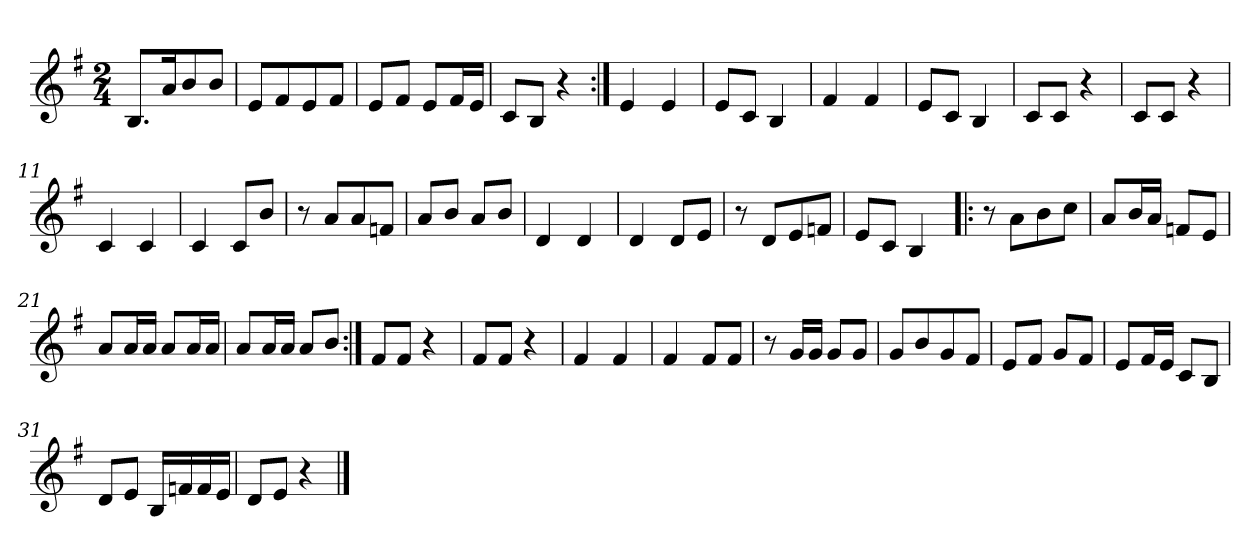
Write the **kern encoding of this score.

**kern
*part1
*staff1
*k[f#]
*G:
*M2/4
=1
8.BL
16aK
8b
8bJ
=2
8eL
8f#
8e
8f#J
=3
8eL
8f#J
8eL
16f#L
16eJJ
=4
8cL
8BJ
4r
=5:|!
4e
4e
=6
8eL
8cJ
4B
=7
4f#
4f#
=8
8eL
8cJ
4B
=9
8cL
8cJ
4r
=10
8cL
8cJ
4r
=11
4c
4c
=12
4c
8cL
8bJ
=13
8r
8aL
8a
8fnJ
=14
8aL
8bJ
8aL
8bJ
=15
4d
4d
=16
4d
8dL
8eJ
=17
8r
8dL
8e
8fnJ
=18
8eL
8cJ
4B
=19!|:
8r
8aL
8b
8ccJ
=20
8aL
16bL
16aJJ
8fnL
8eJ
=21
8aL
16aL
16aJJ
8aL
16aL
16aJJ
=22
8aL
16aL
16aJJ
8aL
8bJ
=23:|!
8f#L
8f#J
4r
=24
8f#L
8f#J
4r
=25
4f#
4f#
=26
4f#
8f#L
8f#J
=27
8r
16gLL
16gJJ
8gL
8gJ
=28
8gL
8b
8g
8f#J
=29
8eL
8f#J
8gL
8f#J
=30
8eL
16f#L
16eJJ
8cL
8BJ
=31
8dL
8eJ
16BLL
16fn
16f
16eJJ
=32
8dL
8eJ
4r
==
*-
